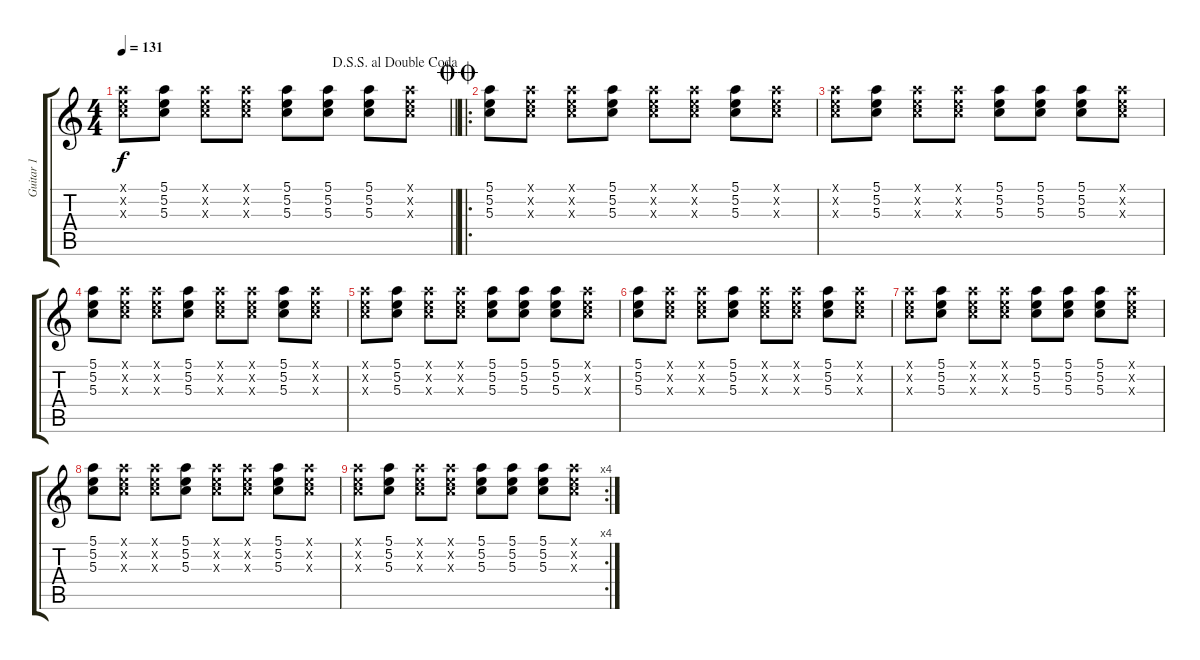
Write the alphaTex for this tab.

\track ("Guitar 1" "Guitar 1") {instrument electricguitarclean}
\staff {score tabs}
\tuning (E4 B3 G3 D3 A2 E2) {hide}
\ts (4 4)
\jump dalsegnosegnoaldoublecoda
\tempo 131
\clef g2
\barLineRight lightlight
\ks c
(5.1{x} 5.2{x} 5.3{x}).8{dy f} (5.1 5.2 5.3).8 (5.1{x} 5.2{x} 5.3{x}).8 (5.1{x} 5.2{x} 5.3{x}).8 (5.1 5.2 5.3).8 (5.1 5.2 5.3).8 (5.1 5.2 5.3).8 (5.1{x} 5.2{x} 5.3{x}).8 |
\ro
\jump doublecoda
(5.1 5.2 5.3).8 (5.1{x} 5.2{x} 5.3{x}).8 (5.1{x} 5.2{x} 5.3{x}).8 (5.1 5.2 5.3).8 (5.1{x} 5.2{x} 5.3{x}).8 (5.1{x} 5.2{x} 5.3{x}).8 (5.1 5.2 5.3).8 (5.1{x} 5.2{x} 5.3{x}).8 |
(5.1{x} 5.2{x} 5.3{x}).8 (5.1 5.2 5.3).8 (5.1{x} 5.2{x} 5.3{x}).8 (5.1{x} 5.2{x} 5.3{x}).8 (5.1 5.2 5.3).8 (5.1 5.2 5.3).8 (5.1 5.2 5.3).8 (5.1{x} 5.2{x} 5.3{x}).8 |
(5.1 5.2 5.3).8 (5.1{x} 5.2{x} 5.3{x}).8 (5.1{x} 5.2{x} 5.3{x}).8 (5.1 5.2 5.3).8 (5.1{x} 5.2{x} 5.3{x}).8 (5.1{x} 5.2{x} 5.3{x}).8 (5.1 5.2 5.3).8 (5.1{x} 5.2{x} 5.3{x}).8 |
(5.1{x} 5.2{x} 5.3{x}).8 (5.1 5.2 5.3).8 (5.1{x} 5.2{x} 5.3{x}).8 (5.1{x} 5.2{x} 5.3{x}).8 (5.1 5.2 5.3).8 (5.1 5.2 5.3).8 (5.1 5.2 5.3).8 (5.1{x} 5.2{x} 5.3{x}).8 |
(5.1 5.2 5.3).8 (5.1{x} 5.2{x} 5.3{x}).8 (5.1{x} 5.2{x} 5.3{x}).8 (5.1 5.2 5.3).8 (5.1{x} 5.2{x} 5.3{x}).8 (5.1{x} 5.2{x} 5.3{x}).8 (5.1 5.2 5.3).8 (5.1{x} 5.2{x} 5.3{x}).8 |
(5.1{x} 5.2{x} 5.3{x}).8 (5.1 5.2 5.3).8 (5.1{x} 5.2{x} 5.3{x}).8 (5.1{x} 5.2{x} 5.3{x}).8 (5.1 5.2 5.3).8 (5.1 5.2 5.3).8 (5.1 5.2 5.3).8 (5.1{x} 5.2{x} 5.3{x}).8 |
(5.1 5.2 5.3).8 (5.1{x} 5.2{x} 5.3{x}).8 (5.1{x} 5.2{x} 5.3{x}).8 (5.1 5.2 5.3).8 (5.1{x} 5.2{x} 5.3{x}).8 (5.1{x} 5.2{x} 5.3{x}).8 (5.1 5.2 5.3).8 (5.1{x} 5.2{x} 5.3{x}).8 |
\rc 4
(5.1{x} 5.2{x} 5.3{x}).8 (5.1 5.2 5.3).8 (5.1{x} 5.2{x} 5.3{x}).8 (5.1{x} 5.2{x} 5.3{x}).8 (5.1 5.2 5.3).8 (5.1 5.2 5.3).8 (5.1 5.2 5.3).8 (5.1{x} 5.2{x} 5.3{x}).8
